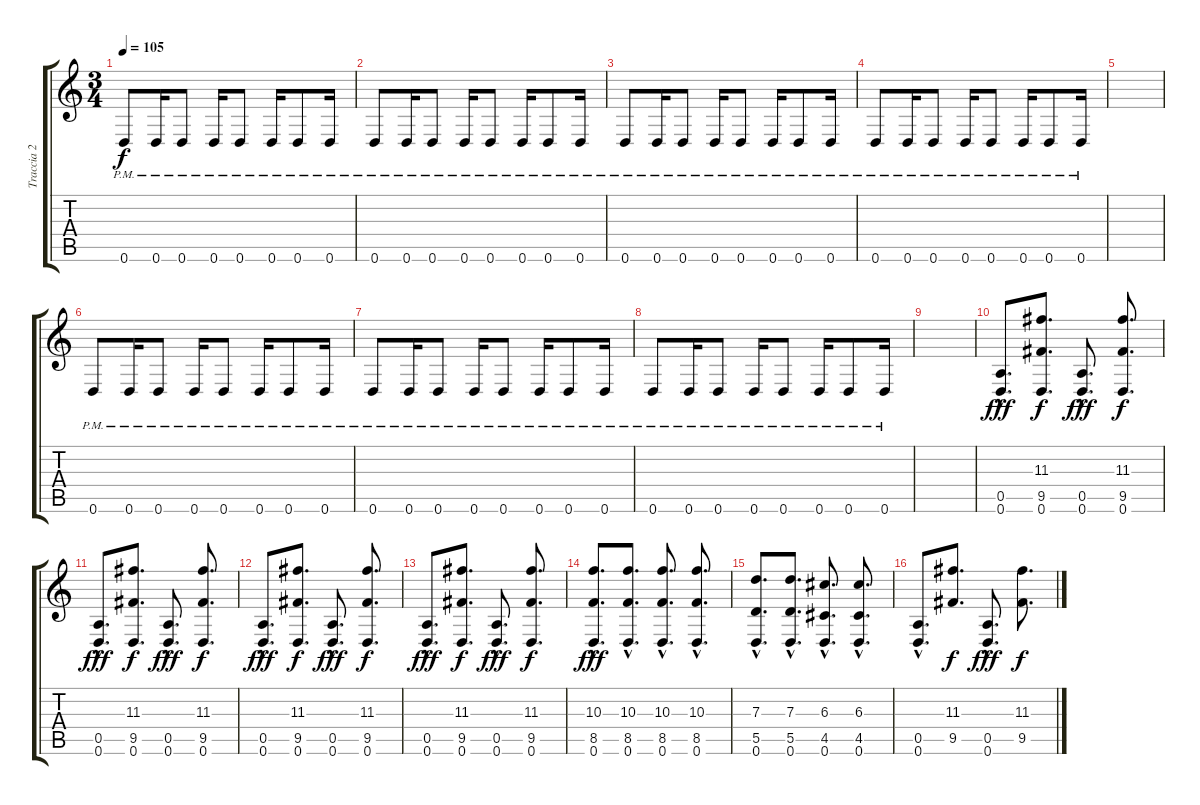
\track ("Traccia 2" "Traccia 2") {instrument overdrivenguitar}
\staff {score tabs}
\tuning (E4 B3 G3 D3 A2 D2) {hide}
\ts (3 4)
\tempo 105
\clef g2
\ks c
0.6{pm}.8{dy f} 0.6{pm}.16 0.6{pm}.8 0.6{pm}.16 0.6{pm}.8 0.6{pm}.16 0.6{pm}.8 0.6{pm}.16 |
0.6{pm}.8 0.6{pm}.16 0.6{pm}.8 0.6{pm}.16 0.6{pm}.8 0.6{pm}.16 0.6{pm}.8 0.6{pm}.16 |
0.6{pm}.8 0.6{pm}.16 0.6{pm}.8 0.6{pm}.16 0.6{pm}.8 0.6{pm}.16 0.6{pm}.8 0.6{pm}.16 |
0.6{pm}.8 0.6{pm}.16 0.6{pm}.8 0.6{pm}.16 0.6{pm}.8 0.6{pm}.16 0.6{pm}.8 0.6{pm}.16 |
|
0.6{pm}.8 0.6{pm}.16 0.6{pm}.8 0.6{pm}.16 0.6{pm}.8 0.6{pm}.16 0.6{pm}.8 0.6{pm}.16 |
0.6{pm}.8 0.6{pm}.16 0.6{pm}.8 0.6{pm}.16 0.6{pm}.8 0.6{pm}.16 0.6{pm}.8 0.6{pm}.16 |
0.6{pm}.8 0.6{pm}.16 0.6{pm}.8 0.6{pm}.16 0.6{pm}.8 0.6{pm}.16 0.6{pm}.8 0.6{pm}.16 |
|
(0.5{hac} 0.6{hac}).8{d dy fff} (11.3 9.5 0.6).8{d dy f} (0.5{hac} 0.6{hac}).8{d dy fff} (11.3 9.5 0.6).8{d dy f} |
(0.5{hac} 0.6{hac}).8{d dy fff} (11.3 9.5 0.6).8{d dy f} (0.5{hac} 0.6{hac}).8{d dy fff} (11.3 9.5 0.6).8{d dy f} |
(0.5{hac} 0.6{hac}).8{d dy fff} (11.3 9.5 0.6).8{d dy f} (0.5{hac} 0.6{hac}).8{d dy fff} (11.3 9.5 0.6).8{d dy f} |
(0.5{hac} 0.6{hac}).8{d dy fff} (11.3 9.5 0.6).8{d dy f} (0.5{hac} 0.6{hac}).8{d dy fff} (11.3 9.5 0.6).8{d dy f} |
(10.3 8.5{hac} 0.6{hac}).8{d dy fff} (10.3 8.5{hac} 0.6{hac}).8{d} (10.3 8.5{hac} 0.6{hac}).8{d} (10.3 8.5{hac} 0.6{hac}).8{d} |
(7.3 5.5{hac} 0.6{hac}).8{d} (7.3 5.5{hac} 0.6{hac}).8{d} (6.3 4.5{hac} 0.6{hac}).8{d} (6.3 4.5{hac} 0.6{hac}).8{d} |
(0.5{hac} 0.6{hac}).8{d} (11.3 9.5).8{d dy f} (0.5{hac} 0.6{hac}).8{d dy fff} (11.3 9.5).8{d dy f}
